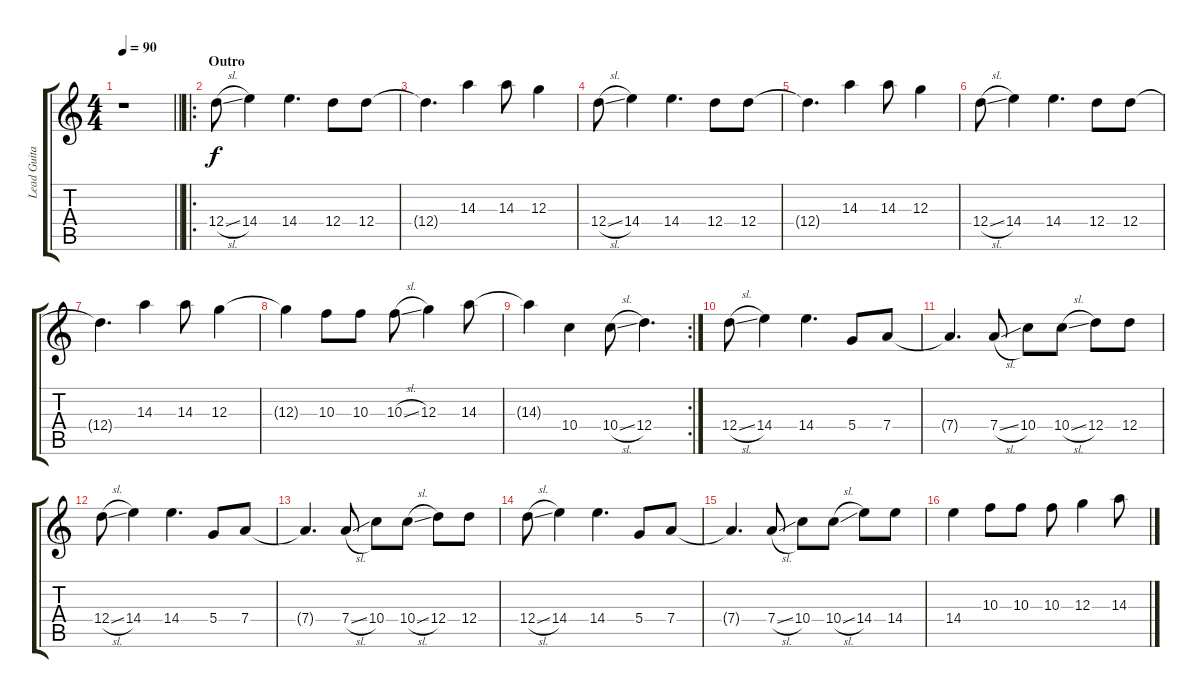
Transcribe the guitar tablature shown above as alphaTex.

\track ("Lead Guitar" "Lead Guita") {instrument electricguitarjazz}
\staff {score tabs}
\tuning (E4 B3 G3 D3 A2 E2) {hide}
\ts (4 4)
\tempo 90
\clef g2
\barLineRight lightlight
\ks c
r.1{dy f} |
\ro
\section ("" "Outro")
12.4{sl}.8 14.4.4 14.4.4{d} 12.4.8 12.4.8 |
12.4{t}.4{d} 14.3.4 14.3.8 12.3.4 |
12.4{sl}.8 14.4.4 14.4.4{d} 12.4.8 12.4.8 |
12.4{t}.4{d} 14.3.4 14.3.8 12.3.4 |
12.4{sl}.8 14.4.4 14.4.4{d} 12.4.8 12.4.8 |
12.4{t}.4{d} 14.3.4 14.3.8 12.3.4 |
12.3{t}.4 10.3.8 10.3.8 10.3{sl}.8 12.3.4 14.3.8 |
\rc 2
14.3{t}.4 10.4.4 10.4{sl}.8 12.4.4{d} |
12.4{sl}.8 14.4.4 14.4.4{d} 5.4.8 7.4.8 |
7.4{t}.4{d} 7.4{sl}.8 10.4.8 10.4{sl}.8 12.4.8 12.4.8 |
12.4{sl}.8 14.4.4 14.4.4{d} 5.4.8 7.4.8 |
7.4{t}.4{d} 7.4{sl}.8 10.4.8 10.4{sl}.8 12.4.8 12.4.8 |
12.4{sl}.8 14.4.4 14.4.4{d} 5.4.8 7.4.8 |
7.4{t}.4{d} 7.4{sl}.8 10.4.8 10.4{sl}.8 14.4.8 14.4.8 |
14.4.4 10.3.8 10.3.8 10.3.8 12.3.4 14.3.8
